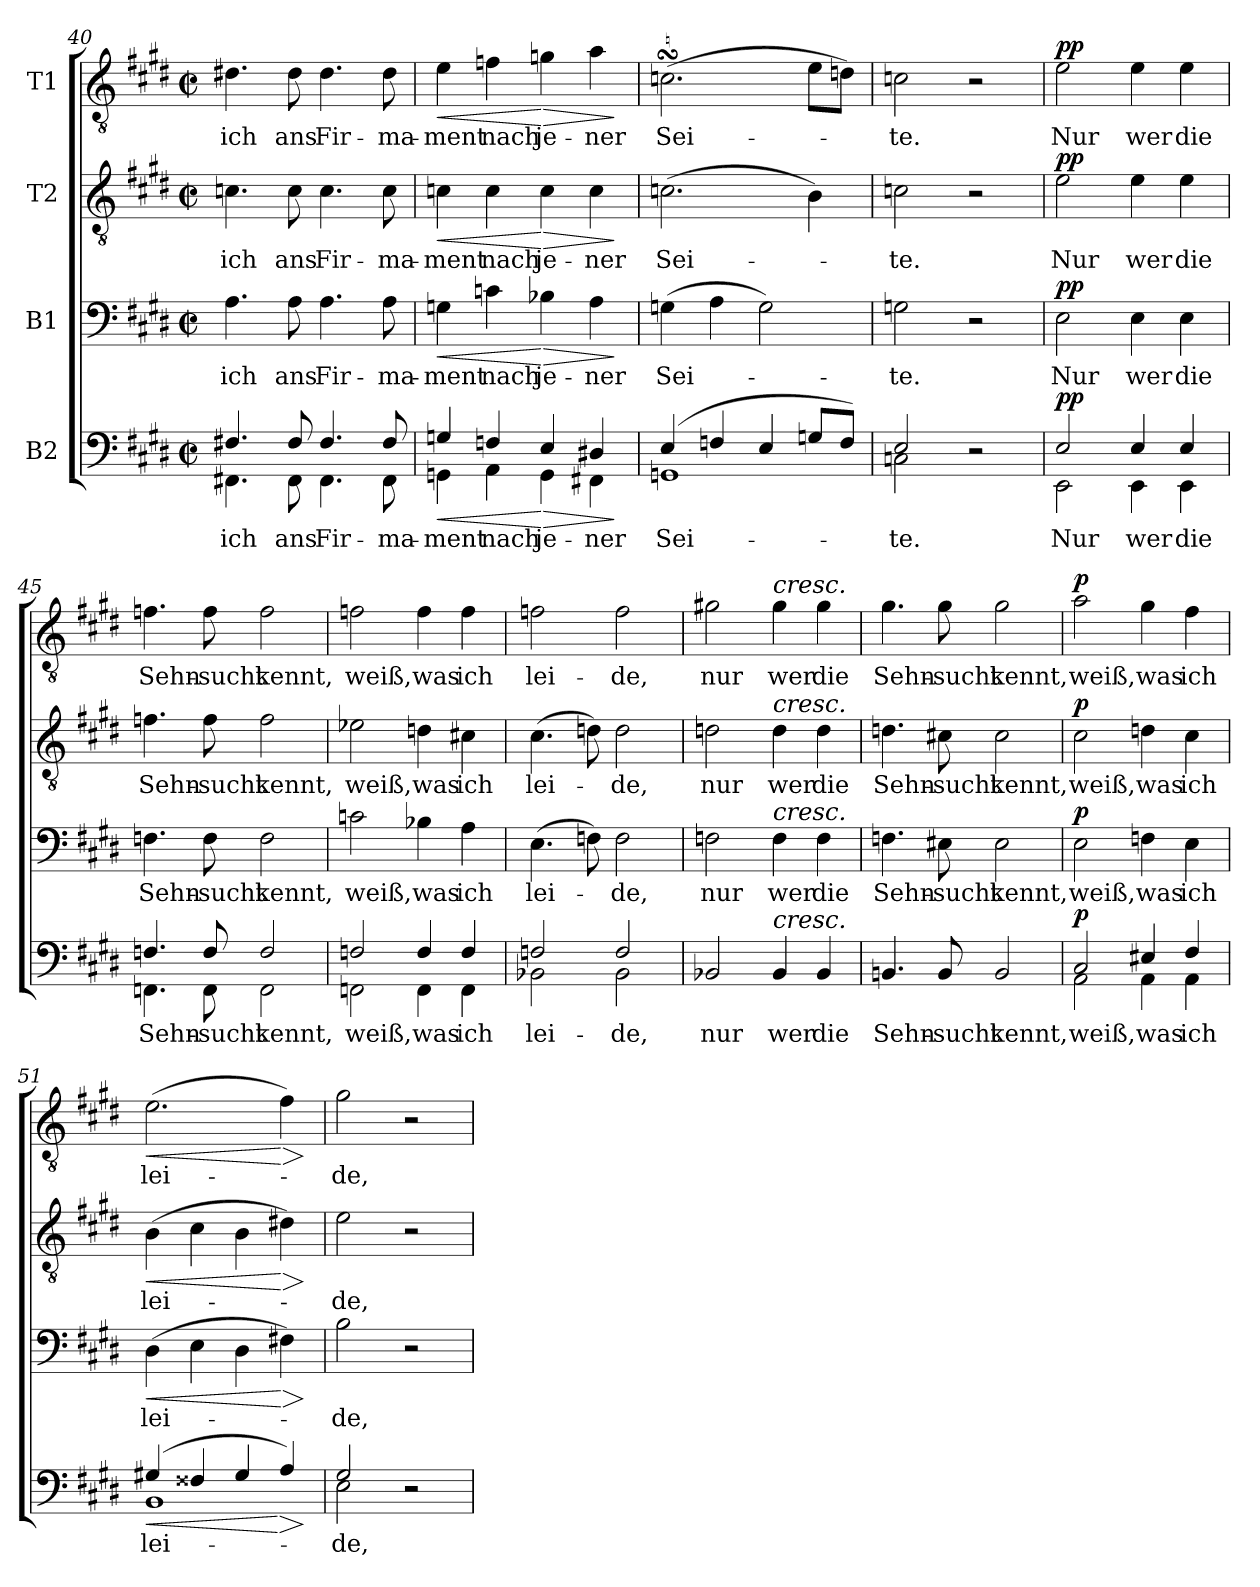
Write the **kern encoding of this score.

**kern	**text	**dynam	**kern	**text	**dynam	**kern	**text	**dynam	**kern	**text	**dynam
*part4	*part4	*part4	*part3	*part3	*part3	*part2	*part2	*part2	*part1	*part1	*part1
*staff4	*staff4	*staff4	*staff3	*staff3	*staff3	*staff2	*staff2	*staff2	*staff1	*staff1	*staff1
*I"B2	*	*	*I"B1	*	*	*I"T2	*	*	*I"T1	*	*
*clefF4	*	*	*clefF4	*	*	*clefGv2	*	*	*clefGv2	*	*
*k[f#c#g#d#]	*	*	*k[f#c#g#d#]	*	*	*k[f#c#g#d#]	*	*	*k[f#c#g#d#]	*	*
*M2/2	*	*	*M2/2	*	*	*M2/2	*	*	*M2/2	*	*
*met(c|)	*	*	*met(c|)	*	*	*met(c|)	*	*	*met(c|)	*	*
=40	=40	=40	=40	=40	=40	=40	=40	=40	=40	=40	=40
!	!LO:LY:b	!	!	!LO:LY:b	!	!	!LO:LY:b	!	!	!LO:LY:b	!
*^	*	*	*	*	*	*	*	*	*	*	*
4.F#X/	4.FF#X\	ich	.	4.A\	ich	.	4.cn\	ich	.	4.d#X\	ich	.
!	!	!LO:LY:b	!	!	!LO:LY:b	!	!	!LO:LY:b	!	!	!LO:LY:b	!
8F#/	8FF#\	ans	.	8A\	ans	.	8c\	ans	.	8d#\	ans	.
!	!	!LO:LY:b	!	!	!LO:LY:b	!	!	!LO:LY:b	!	!	!LO:LY:b	!
4.F#/	4.FF#\	Fir-	.	4.A\	Fir-	.	4.c\	Fir-	.	4.d#\	Fir-	.
!	!	!LO:LY:b	!	!	!LO:LY:b	!	!	!LO:LY:b	!	!	!LO:LY:b	!
8F#/	8FF#\	-ma-	.	8A\	-ma-	.	8c\	-ma-	.	8d#\	-ma-	.
=41	=41	=41	=41	=41	=41	=41	=41	=41	=41	=41	=41	=41
!	!	!LO:LY:b	!LO:HP:b	!	!LO:LY:b	!LO:HP:b	!	!LO:LY:b	!LO:HP:b	!	!LO:LY:b	!LO:HP:b
4Gn/	4GGn\	-ment	<	4Gn\	-ment	<	4cn\	-ment	<	4e\	-ment	<
!	!	!LO:LY:b	!	!	!LO:LY:b	!	!	!LO:LY:b	!	!	!LO:LY:b	!
4Fn/	4AA\	nach	.	4cn\	nach	.	4c\	nach	.	4fn\	nach	.
!	!	!LO:LY:b	!LO:HP:n=1:b	!	!LO:LY:b	!LO:HP:n=1:b	!	!LO:LY:b	!LO:HP:n=1:b	!	!LO:LY:b	!LO:HP:n=1:b
4E/	4GG\	je-	[ >	4B-X\	je-	[ >	4c\	je-	[ >	4gn\	je-	[ >
!	!	!LO:LY:b	!	!	!LO:LY:b	!	!	!LO:LY:b	!	!	!LO:LY:b	!
4D#X/	4FF#X\	-ner	.	4A\	-ner	.	4c\	-ner	.	4a\	-ner	.
*v	*v	*	*	*	*	*	*	*	*	*	*	*
.	.	]	.	.	]	.	.	]	.	.	]
=42	=42	=42	=42	=42	=42	=42	=42	=42	=42	=42	=42
!	!LO:LY:b	!	!	!LO:LY:b	!	!	!LO:LY:b	!	!	!LO:LY:b	!
*^	*	*	*	*	*	*	*	*	*	*	*
(>4E/	1GGn	Sei-	.	(>4Gn\	Sei-	.	(>2.cn\	Sei-	.	(>2.cnsSSs\	Sei-	.
4Fn/	.	.	.	4A\	.	.	.	.	.	.	.	.
4E/	.	.	.	2G\)	.	.	.	.	.	.	.	.
8Gn/L	.	.	.	.	.	.	4B\)	.	.	8e\L	.	.
8F/J)	.	.	.	.	.	.	.	.	.	8dn\J)	.	.
=43	=43	=43	=43	=43	=43	=43	=43	=43	=43	=43	=43	=43
!	!	!LO:LY:b	!	!	!LO:LY:b	!	!	!LO:LY:b	!	!	!LO:LY:b	!
2E/	2Cn\	-te.	.	2Gn\	-te.	.	2cn\	-te.	.	2cn\	-te.	.
2r	2ryy	.	.	2r	.	.	2r	.	.	2r	.	.
=44	=44	=44	=44	=44	=44	=44	=44	=44	=44	=44	=44	=44
!	!	!LO:LY:b	!LO:DY:a	!	!LO:LY:b	!LO:DY:a	!	!LO:LY:b	!LO:DY:a	!	!LO:LY:b	!LO:DY:a
2E/	2EE\	Nur	pp	2E\	Nur	pp	2e\	Nur	pp	2e\	Nur	pp
!	!	!LO:LY:b	!	!	!LO:LY:b	!	!	!LO:LY:b	!	!	!LO:LY:b	!
4E/	4EE\	wer	.	4E\	wer	.	4e\	wer	.	4e\	wer	.
!	!	!LO:LY:b	!	!	!LO:LY:b	!	!	!LO:LY:b	!	!	!LO:LY:b	!
4E/	4EE\	die	.	4E\	die	.	4e\	die	.	4e\	die	.
=45	=45	=45	=45	=45	=45	=45	=45	=45	=45	=45	=45	=45
!	!	!LO:LY:b	!	!	!LO:LY:b	!	!	!LO:LY:b	!	!	!LO:LY:b	!
4.Fn/	4.FFn\	Sehn-	.	4.Fn\	Sehn-	.	4.fn\	Sehn-	.	4.fn\	Sehn-	.
!	!	!LO:LY:b	!	!	!LO:LY:b	!	!	!LO:LY:b	!	!	!LO:LY:b	!
8F/	8FF\	-sucht	.	8F\	-sucht	.	8f\	-sucht	.	8f\	-sucht	.
!	!	!LO:LY:b	!	!	!LO:LY:b	!	!	!LO:LY:b	!	!	!LO:LY:b	!
2F/	2FF\	kennt,	.	2F\	kennt,	.	2f\	kennt,	.	2f\	kennt,	.
!!LO:PB:g=z
=46	=46	=46	=46	=46	=46	=46	=46	=46	=46	=46	=46	=46
!	!	!LO:LY:b	!	!	!LO:LY:b	!	!	!LO:LY:b	!	!	!LO:LY:b	!
2Fn/	2FFn\	weiß,	.	2cn\	weiß,	.	2e-X\	weiß,	.	2fn\	weiß,	.
!	!	!LO:LY:b	!	!	!LO:LY:b	!	!	!LO:LY:b	!	!	!LO:LY:b	!
4F/	4FF\	was	.	4B-X\	was	.	4dn\	was	.	4f\	was	.
!	!	!LO:LY:b	!	!	!LO:LY:b	!	!	!LO:LY:b	!	!	!LO:LY:b	!
4F/	4FF\	ich	.	4A\	ich	.	4c#X\	ich	.	4f\	ich	.
=47	=47	=47	=47	=47	=47	=47	=47	=47	=47	=47	=47	=47
!	!	!LO:LY:b	!	!	!LO:LY:b	!	!	!LO:LY:b	!	!	!LO:LY:b	!
2Fn/	2BB-X\	lei-	.	(>4.E\	lei-	.	(>4.c#\	lei-	.	2fn\	lei-	.
.	.	.	.	8Fn\)	.	.	8dn\)	.	.	.	.	.
!	!	!LO:LY:b	!	!	!LO:LY:b	!	!	!LO:LY:b	!	!	!LO:LY:b	!
2F/	2BB-\	-de,	.	2F\	-de,	.	2d\	-de,	.	2f\	-de,	.
=48	=48	=48	=48	=48	=48	=48	=48	=48	=48	=48	=48	=48
!	!	!LO:LY:b	!	!	!LO:LY:b	!	!	!LO:LY:b	!	!	!LO:LY:b	!
*v	*v	*	*	*	*	*	*	*	*	*	*	*
2BB-X/	nur	.	2Fn\	nur	.	2dn\	nur	.	2g#X\	nur	.
!	!	!	!	!	!	!	!	!	!LO:TX:a:i:t=cresc.	!	!
!	!	!	!	!	!	!LO:TX:a:i:t=cresc.	!	!	!	!	!
!	!	!	!LO:TX:a:i:t=cresc.	!	!	!	!	!	!	!	!
!LO:TX:a:i:t=cresc.	!	!	!	!	!	!	!	!	!	!	!
!	!LO:LY:b	!	!	!LO:LY:b	!	!	!LO:LY:b	!	!	!LO:LY:b	!
4BB-/	wer	.	4F\	wer	.	4d\	wer	.	4g#\	wer	.
!	!LO:LY:b	!	!	!LO:LY:b	!	!	!LO:LY:b	!	!	!LO:LY:b	!
4BB-/	die	.	4F\	die	.	4d\	die	.	4g#\	die	.
=49	=49	=49	=49	=49	=49	=49	=49	=49	=49	=49	=49
!	!LO:LY:b	!	!	!LO:LY:b	!	!	!LO:LY:b	!	!	!LO:LY:b	!
4.BBn/	Sehn-	.	4.Fn\	Sehn-	.	4.dn\	Sehn-	.	4.g#\	Sehn-	.
!	!LO:LY:b	!	!	!LO:LY:b	!	!	!LO:LY:b	!	!	!LO:LY:b	!
8BB/	-sucht	.	8E#X\	-sucht	.	8c#X\	-sucht	.	8g#\	-sucht	.
!	!LO:LY:b	!	!	!LO:LY:b	!	!	!LO:LY:b	!	!	!LO:LY:b	!
2BB/	kennt,	.	2E#\	kennt,	.	2c#\	kennt,	.	2g#\	kennt,	.
=50	=50	=50	=50	=50	=50	=50	=50	=50	=50	=50	=50
!	!LO:LY:b	!LO:DY:a	!	!LO:LY:b	!LO:DY:a	!	!LO:LY:b	!LO:DY:a	!	!LO:LY:b	!LO:DY:a
*^	*	*	*	*	*	*	*	*	*	*	*
2C#/	2AA\	weiß,	p	2E\	weiß,	p	2c#\	weiß,	p	2a\	weiß,	p
!	!	!LO:LY:b	!	!	!LO:LY:b	!	!	!LO:LY:b	!	!	!LO:LY:b	!
4E#X/	4AA\	was	.	4Fn\	was	.	4dn\	was	.	4g#\	was	.
!	!	!LO:LY:b	!	!	!LO:LY:b	!	!	!LO:LY:b	!	!	!LO:LY:b	!
4F#/	4AA\	ich	.	4E\	ich	.	4c#\	ich	.	4f#\	ich	.
=51	=51	=51	=51	=51	=51	=51	=51	=51	=51	=51	=51	=51
!	!	!LO:LY:b	!LO:HP:b	!	!LO:LY:b	!LO:HP:b	!	!LO:LY:b	!LO:HP:b	!	!LO:LY:b	!LO:HP:b
(>4G#X/	1BB	lei-	<	(>4D#\	lei-	<	(>4B\	lei-	<	(>2.e\	lei-	<
4F##X/	.	.	.	4E\	.	.	4c#\	.	.	.	.	.
4G#/	.	.	.	4D#\	.	.	4B\	.	.	.	.	.
!	!	!	!LO:HP:n=1:b	!	!	!LO:HP:n=1:b	!	!	!LO:HP:n=1:b	!	!	!LO:HP:n=1:b
4A/)	.	.	[ >	4F#X\)	.	[ >	4d#X\)	.	[ >	4f#\)	.	[ >
*v	*v	*	*	*	*	*	*	*	*	*	*	*
.	.	]	.	.	]	.	.	]	.	.	]
=52	=52	=52	=52	=52	=52	=52	=52	=52	=52	=52	=52
!	!LO:LY:b	!	!	!LO:LY:b	!	!	!LO:LY:b	!	!	!LO:LY:b	!
*^	*	*	*	*	*	*	*	*	*	*	*
2G#/	2E\	-de,	.	2B\	-de,	.	2e\	-de,	.	2g#\	-de,	.
2r	2ryy	.	.	2r	.	.	2r	.	.	2r	.	.
*v	*v	*	*	*	*	*	*	*	*	*	*	*
=	=	=	=	=	=	=	=	=	=	=	=
*-	*-	*-	*-	*-	*-	*-	*-	*-	*-	*-	*-
